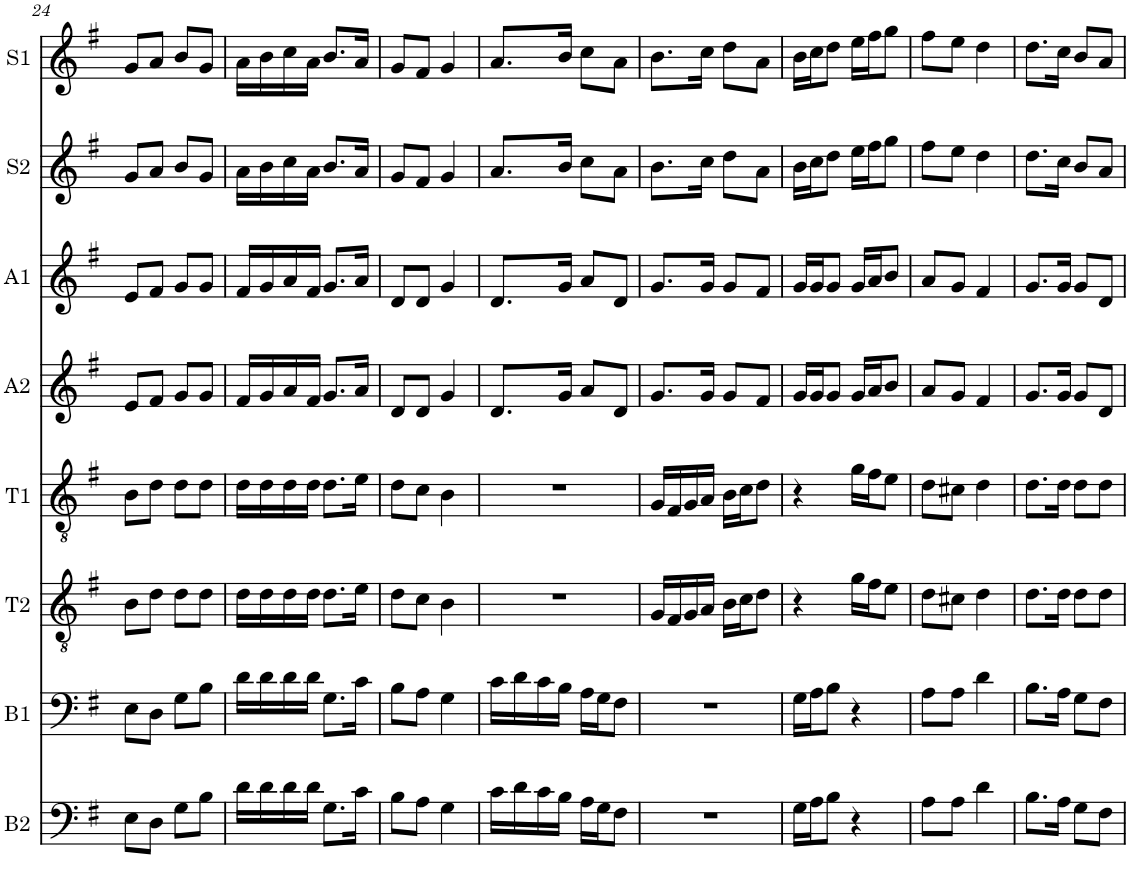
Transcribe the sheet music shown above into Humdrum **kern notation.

**kern	**kern	**kern	**kern	**kern	**kern	**kern	**kern
*part8	*part7	*part6	*part5	*part4	*part3	*part2	*part1
*staff8	*staff7	*staff6	*staff5	*staff4	*staff3	*staff2	*staff1
*I"Bass 2	*I"Bass 1	*I"Tenor 2	*I"Tenor 1	*I"Alto 2	*I"Alto 1	*I"Sop. 2	*I"Sop. 1
*I'B2	*I'B1	*I'T2	*I'T1	*I'A2	*I'A1	*I'S2	*I'S1
!!LO:PB:g=z
*clefF4	*clefF4	*clefGv2	*clefGv2	*clefG2	*clefG2	*clefG2	*clefG2
*k[f#]	*k[f#]	*k[f#]	*k[f#]	*k[f#]	*k[f#]	*k[f#]	*k[f#]
*M2/4	*M2/4	*M2/4	*M2/4	*M2/4	*M2/4	*M2/4	*M2/4
=24	=24	=24	=24	=24	=24	=24	=24
8E\L	8E\L	8B\L	8B\L	8e/L	8e/L	8g/L	8g/L
8D\J	8D\J	8d\J	8d\J	8f#/J	8f#/J	8a/J	8a/J
8G\L	8G\L	8d\L	8d\L	8g/L	8g/L	8b/L	8b/L
8B\J	8B\J	8d\J	8d\J	8g/J	8g/J	8g/J	8g/J
=25	=25	=25	=25	=25	=25	=25	=25
16d\LL	16d\LL	16d\LL	16d\LL	16f#/LL	16f#/LL	16a\LL	16a\LL
16d\	16d\	16d\	16d\	16g/	16g/	16b\	16b\
16d\	16d\	16d\	16d\	16a/	16a/	16cc\	16cc\
16d\JJ	16d\JJ	16d\JJ	16d\JJ	16f#/JJ	16f#/JJ	16a\JJ	16a\JJ
8.G\L	8.G\L	8.d\L	8.d\L	8.g/L	8.g/L	8.b/L	8.b/L
16c\Jk	16c\Jk	16e\Jk	16e\Jk	16a/Jk	16a/Jk	16a/Jk	16a/Jk
=26	=26	=26	=26	=26	=26	=26	=26
8B\L	8B\L	8d\L	8d\L	8d/L	8d/L	8g/L	8g/L
8A\J	8A\J	8c\J	8c\J	8d/J	8d/J	8f#/J	8f#/J
4G\	4G\	4B\	4B\	4g/	4g/	4g/	4g/
=27	=27	=27	=27	=27	=27	=27	=27
16c\LL	16c\LL	2r	2r	8.d/L	8.d/L	8.a/L	8.a/L
16d\	16d\	.	.	.	.	.	.
16c\	16c\	.	.	.	.	.	.
16B\JJ	16B\JJ	.	.	16g/Jk	16g/Jk	16b/Jk	16b/Jk
16A\LL	16A\LL	.	.	8a/L	8a/L	8cc\L	8cc\L
16G\J	16G\J	.	.	.	.	.	.
8F#\J	8F#\J	.	.	8d/J	8d/J	8a\J	8a\J
=28	=28	=28	=28	=28	=28	=28	=28
2r	2r	16G/LL	16G/LL	8.g/L	8.g/L	8.b\L	8.b\L
.	.	16F#/	16F#/	.	.	.	.
.	.	16G/	16G/	.	.	.	.
.	.	16A/JJ	16A/JJ	16g/Jk	16g/Jk	16cc\Jk	16cc\Jk
.	.	16B\LL	16B\LL	8g/L	8g/L	8dd\L	8dd\L
.	.	16c\J	16c\J	.	.	.	.
.	.	8d\J	8d\J	8f#/J	8f#/J	8a\J	8a\J
=29	=29	=29	=29	=29	=29	=29	=29
16G\LL	16G\LL	4r	4r	16g/LL	16g/LL	16b\LL	16b\LL
16A\J	16A\J	.	.	16g/J	16g/J	16cc\J	16cc\J
8B\J	8B\J	.	.	8g/J	8g/J	8dd\J	8dd\J
4r	4r	16g\LL	16g\LL	16g/LL	16g/LL	16ee\LL	16ee\LL
.	.	16f#\J	16f#\J	16a/J	16a/J	16ff#\J	16ff#\J
.	.	8e\J	8e\J	8b/J	8b/J	8gg\J	8gg\J
=30	=30	=30	=30	=30	=30	=30	=30
8A\L	8A\L	8d\L	8d\L	8a/L	8a/L	8ff#\L	8ff#\L
8A\J	8A\J	8c#X\J	8c#X\J	8g/J	8g/J	8ee\J	8ee\J
4d\	4d\	4d\	4d\	4f#/	4f#/	4dd\	4dd\
=31	=31	=31	=31	=31	=31	=31	=31
8.B\L	8.B\L	8.d\L	8.d\L	8.g/L	8.g/L	8.dd\L	8.dd\L
16A\Jk	16A\Jk	16d\Jk	16d\Jk	16g/Jk	16g/Jk	16cc\Jk	16cc\Jk
8G\L	8G\L	8d\L	8d\L	8g/L	8g/L	8b/L	8b/L
8F#\J	8F#\J	8d\J	8d\J	8d/J	8d/J	8a/J	8a/J
=	=	=	=	=	=	=	=
*-	*-	*-	*-	*-	*-	*-	*-
